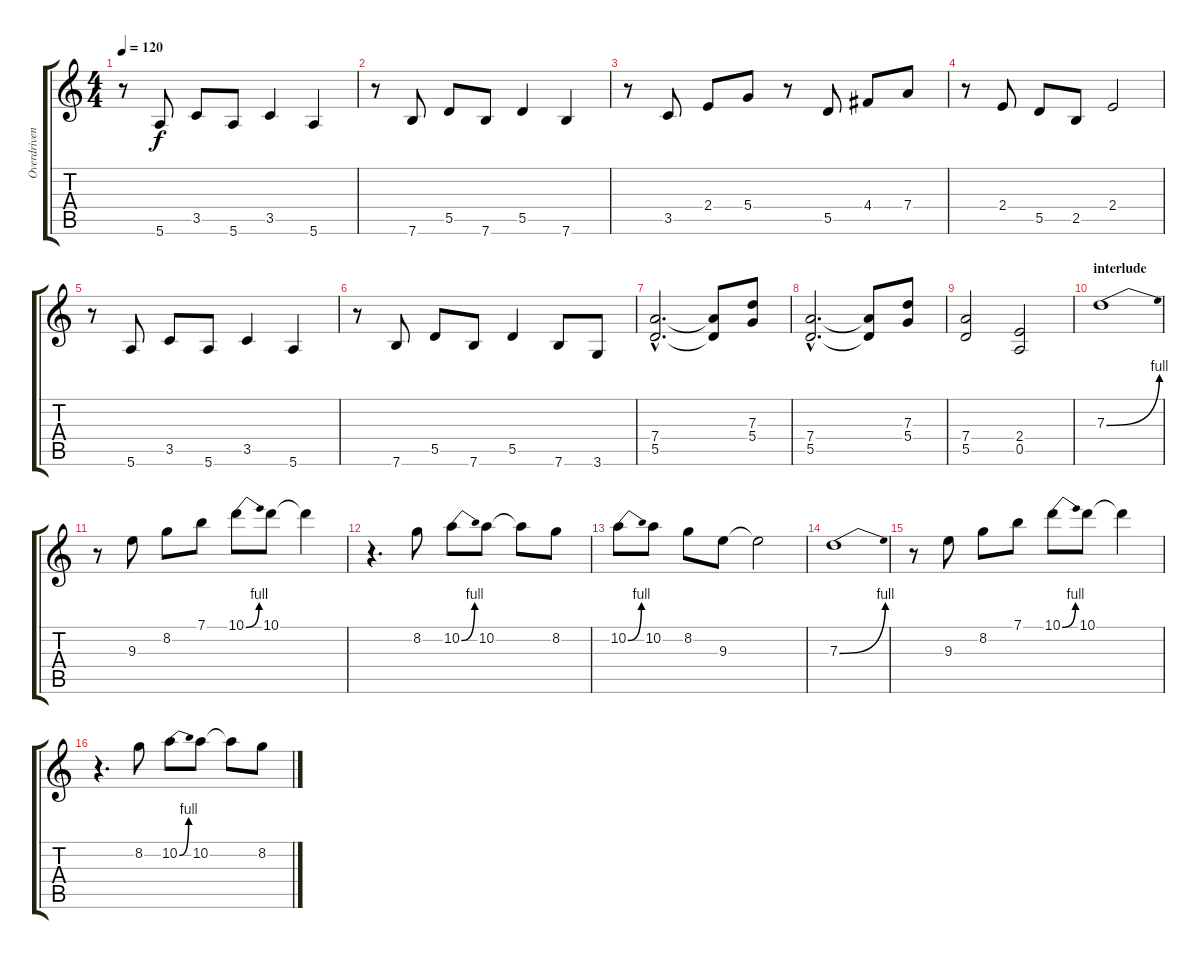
\track ("Overdriven Guitar" "Overdriven") {instrument overdrivenguitar}
\staff {score tabs}
\tuning (E4 B3 G3 D3 A2 E2) {hide}
\ts (4 4)
\tempo 120
\clef g2
\ks c
r.8{dy f} 5.6.8 3.5.8 5.6.8 3.5.4 5.6.4 |
r.8 7.6.8 5.5.8 7.6.8 5.5.4 7.6.4 |
r.8 3.5.8 2.4.8 5.4.8 r.8 5.5.8 4.4.8 7.4.8 |
r.8 2.4.8 5.5.8 2.5.8 2.4.2 |
r.8 5.6.8 3.5.8 5.6.8 3.5.4 5.6.4 |
r.8 7.6.8 5.5.8 7.6.8 5.5.4 7.6.8 3.6.8 |
(7.4{hac} 5.5{hac}).2{d} (7.4{t} 5.5{t}).8 (7.3 5.4).8 |
(7.4{hac} 5.5{hac}).2{d} (7.4{t} 5.5{t}).8 (7.3 5.4).8 |
(7.4 5.5).2 (2.4 0.5).2 |
\section ("" "interlude")
7.3{be (bend 0 0 60 4)}.1 |
r.8 9.3.8 8.2.8 7.1.8 10.1{be (bend 0 0 60 4)}.8 10.1.8 10.1{t}.4 |
r.4{d} 8.2.8 10.2{be (bend 0 0 60 4)}.8 10.2.8 10.2{t}.8 8.2.8 |
10.2{be (bend 0 0 60 4)}.8 10.2.8 8.2.8 9.3.8 9.3{t}.2 |
7.3{be (bend 0 0 60 4)}.1 |
r.8 9.3.8 8.2.8 7.1.8 10.1{be (bend 0 0 60 4)}.8 10.1.8 10.1{t}.4 |
r.4{d} 8.2.8 10.2{be (bend 0 0 60 4)}.8 10.2.8 10.2{t}.8 8.2.8
